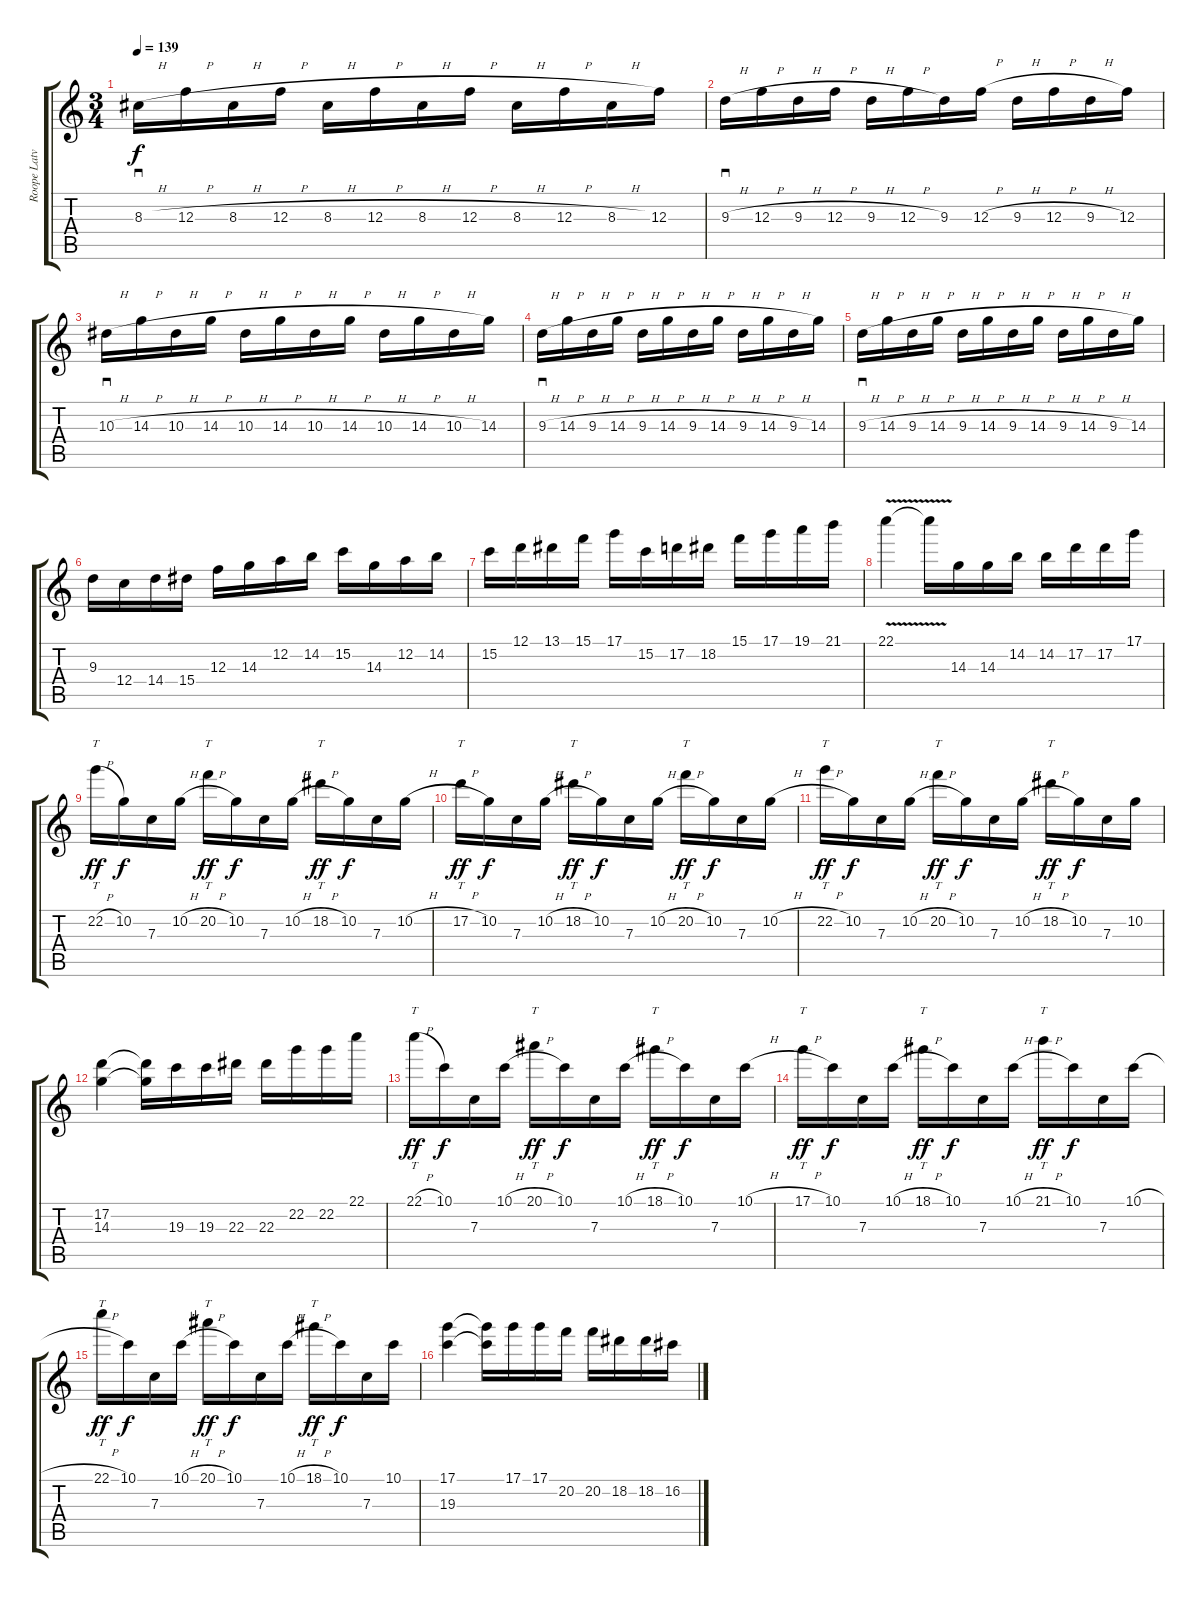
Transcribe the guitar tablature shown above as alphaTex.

\track ("Roope Latvala" "Roope Latv") {instrument distortionguitar}
\staff {score tabs}
\tuning (D4 A3 F3 C3 G2 D2) {hide}
\ts (3 4)
\tempo 139
\clef g2
\ks c
8.3{h}.16{sd dy f} 12.3{h}.16 8.3{h}.16 12.3{h}.16 8.3{h}.16 12.3{h}.16 8.3{h}.16 12.3{h}.16 8.3{h}.16 12.3{h}.16 8.3{h}.16 12.3.16 |
9.3{h}.16{sd} 12.3{h}.16 9.3{h}.16 12.3{h}.16 9.3{h}.16 12.3{h}.16 9.3.16 12.3{h}.16 9.3{h}.16 12.3{h}.16 9.3{h}.16 12.3.16 |
10.3{h}.16{sd} 14.3{h}.16 10.3{h}.16 14.3{h}.16 10.3{h}.16 14.3{h}.16 10.3{h}.16 14.3{h}.16 10.3{h}.16 14.3{h}.16 10.3{h}.16 14.3.16 |
9.3{h}.16{sd} 14.3{h}.16 9.3{h}.16 14.3{h}.16 9.3{h}.16 14.3{h}.16 9.3{h}.16 14.3{h}.16 9.3{h}.16 14.3{h}.16 9.3{h}.16 14.3.16 |
9.3{h}.16{sd} 14.3{h}.16 9.3{h}.16 14.3{h}.16 9.3{h}.16 14.3{h}.16 9.3{h}.16 14.3{h}.16 9.3{h}.16 14.3{h}.16 9.3{h}.16 14.3.16 |
9.3.16 12.4.16 14.4.16 15.4.16 12.3.16 14.3.16 12.2.16 14.2.16 15.2.16 14.3.16 12.2.16 14.2.16 |
15.2.16 12.1.16 13.1.16 15.1.16 17.1.16 15.2.16 17.2.16 18.2.16 15.1.16 17.1.16 19.1.16 21.1.16 |
22.1{v}.4 22.1{t}.16 14.3.16 14.3.16 14.2.16 14.2.16 17.2.16 17.2.16 17.1.16 |
22.2{h}.16{tt dy ff} 10.2.16{dy f} 7.3.16 10.2{h}.16 20.2{h}.16{tt dy ff} 10.2.16{dy f} 7.3.16 10.2{h}.16 18.2{h}.16{tt dy ff} 10.2.16{dy f} 7.3.16 10.2{h}.16 |
17.2{h}.16{tt dy ff} 10.2.16{dy f} 7.3.16 10.2{h}.16 18.2{h}.16{tt dy ff} 10.2.16{dy f} 7.3.16 10.2{h}.16 20.2{h}.16{tt dy ff} 10.2.16{dy f} 7.3.16 10.2{h}.16 |
22.2{h}.16{tt dy ff} 10.2.16{dy f} 7.3.16 10.2{h}.16 20.2{h}.16{tt dy ff} 10.2.16{dy f} 7.3.16 10.2{h}.16 18.2{h}.16{tt dy ff} 10.2.16{dy f} 7.3.16 10.2.16 |
(17.2 14.3).4 (17.2{t} 14.3{t}).16 19.3.16 19.3.16 22.3.16 22.3.16 22.2.16 22.2.16 22.1.16 |
22.1{h}.16{tt dy ff} 10.1.16{dy f} 7.3.16 10.1{h}.16 20.1{h}.16{tt dy ff} 10.1.16{dy f} 7.3.16 10.1{h}.16 18.1{h}.16{tt dy ff} 10.1.16{dy f} 7.3.16 10.1{h}.16 |
17.1{h}.16{tt dy ff} 10.1.16{dy f} 7.3.16 10.1{h}.16 18.1{h}.16{tt dy ff} 10.1.16{dy f} 7.3.16 10.1{h}.16 21.1{h}.16{tt dy ff} 10.1.16{dy f} 7.3.16 10.1{h}.16 |
22.1{h}.16{tt dy ff} 10.1.16{dy f} 7.3.16 10.1{h}.16 20.1{h}.16{tt dy ff} 10.1.16{dy f} 7.3.16 10.1{h}.16 18.1{h}.16{tt dy ff} 10.1.16{dy f} 7.3.16 10.1.16 |
(17.1 19.3).4 (17.1{t} 19.3{t}).16 17.1.16 17.1.16 20.2.16 20.2.16 18.2.16 18.2.16 16.2.16
